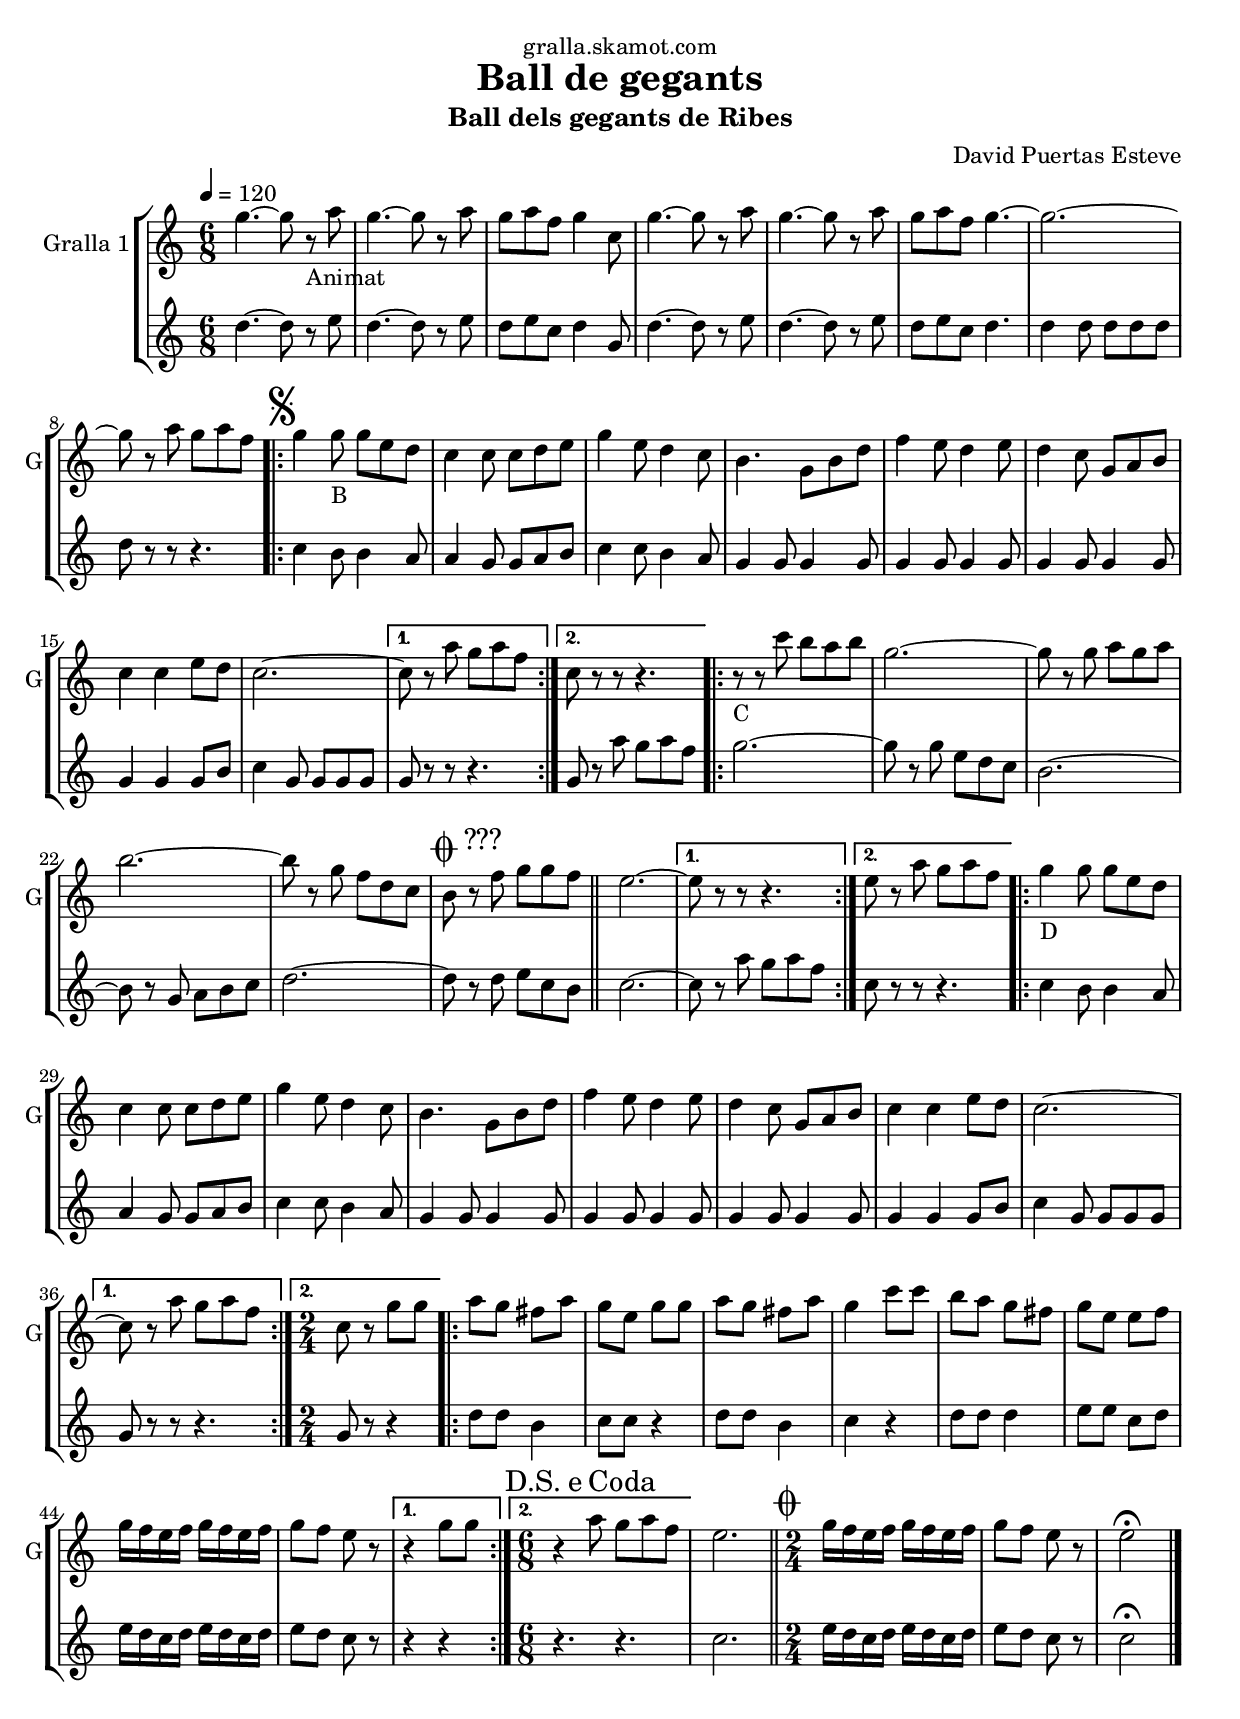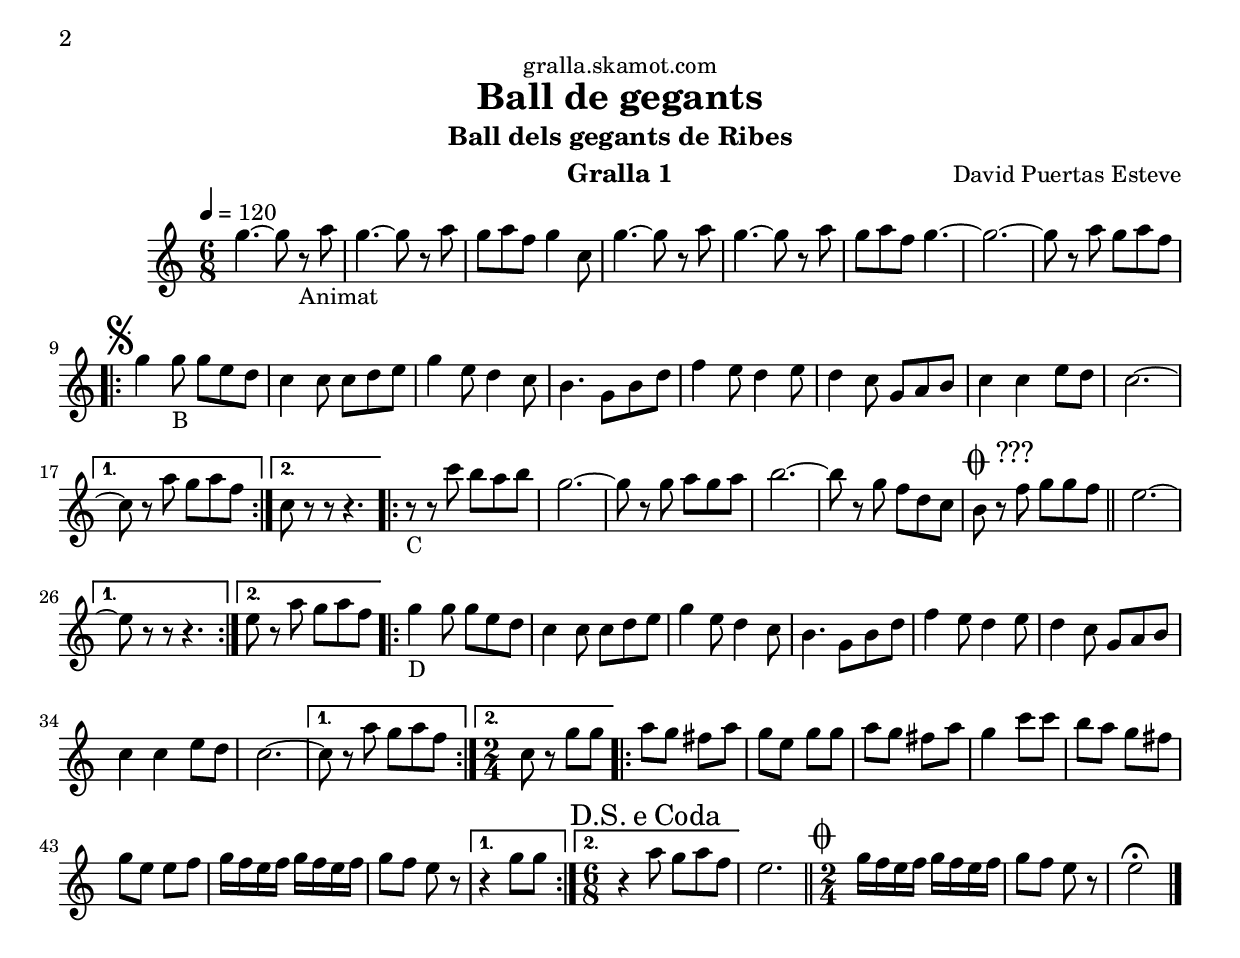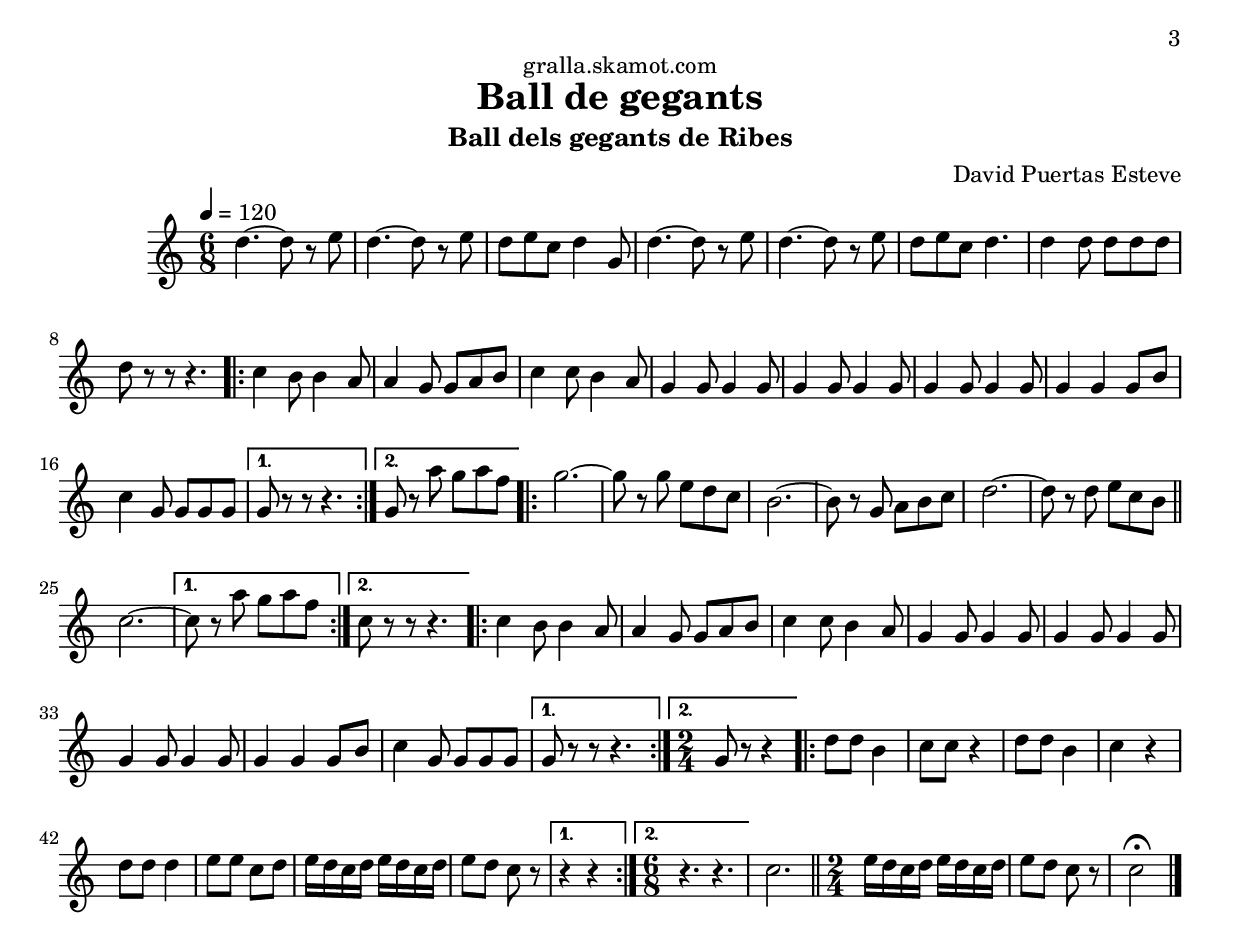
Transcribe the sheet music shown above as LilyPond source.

\version "2.16.2"

\header {
  dedication="gralla.skamot.com"
  title="Ball de gegants"
  subtitle="Ball dels gegants de Ribes"
  subsubtitle=""
  poet=""
  meter=""
  piece=""
  composer="David Puertas Esteve"
  arranger=""
  opus=""
  instrument=""
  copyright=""
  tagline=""
}

liniaroAa =
\relative g''
{
  \tempo 4=120
  \clef treble
  \key c \major
  \time 6/8
  g4. ~ g8 r _"Animat" a  |
  g4. ~ g8 r a  |
  g8 a f g4 c,8  |
  g'4. ~ g8 r a  |
  %05
  g4. ~ g8 r a  |
  g8 a f g4. ~  |
  g2. ~  |
  g8 r a g a f  |
  \repeat volta 2 { \mark \markup {\musicglyph #"scripts.segno"} g4 g8 _"B" g e d  |
  %10
  c4 c8 c d e  |
  g4 e8 d4 c8  |
  b4. g8 b d  |
  f4 e8 d4 e8  |
  d4 c8 g a b  |
  %15
  c4 c e8 d  |
  c2. ~ }
  \alternative { { c8 r a' g a f }
  { c8 r r r4. } }
  \repeat volta 2 { r8 _"C" r c' b a b  |
  %20
  g2. ~  |
  g8 r g a g a  |
  b2. ~  |
  b8 r g f d c  |
  \mark \markup {\musicglyph #"scripts.coda" ???} b8 r f' g g f  \bar "||"
  %25
  e2. ~ }
  \alternative { { e8 r r r4. }
  { e8 r a g a f } }
  \repeat volta 2 { g4 _"D" g8 g e d  |
  c4 c8 c d e  |
  %30
  g4 e8 d4 c8  |
  b4. g8 b d  |
  f4 e8 d4 e8  |
  d4 c8 g a b  |
  c4 c e8 d  |
  %35
  c2. ~ }
  \alternative { { c8 r a' g a f }
  { \time 2/4 c8 r g' g } }
  \repeat volta 2 { a8  g fis a  |
  g8 e g g  |
  %40
  a8 g fis a  |
  g4 c8 c  |
  b8 a g fis  |
  g8 e e f  |
  g16 f e f g f e f  |
  %45
  g8 f e r }
  \alternative { { r4 g8 g }
  { \time 6/8 \mark \markup {D.S. e Coda} r4 a8 g a f } }
  e2.  \bar "||"
  \time 2/4   \mark \markup {\musicglyph #"scripts.coda"} g16 f e f g f e f  |
  %50
  g8 f e r  |
  e2\fermata  \bar "|."
}

liniaroAb =
\relative d''
{
  \tempo 4=120
  \clef treble
  \key c \major
  \time 6/8
  d4. ~ d8 r e  |
  d4. ~ d8 r e  |
  d8 e c d4 g,8  |
  d'4. ~ d8 r e  |
  %05
  d4. ~ d8 r e  |
  d8 e c d4.  |
  d4 d8 d d d  |
  d8 r r r4.  |
  \repeat volta 2 { c4 b8 b4 a8  |
  %10
  a4 g8 g a b  |
  c4 c8 b4 a8  |
  g4 g8 g4 g8  |
  g4 g8 g4 g8  |
  g4 g8 g4 g8  |
  %15
  g4 g g8 b  |
  c4 g8 g g g }
  \alternative { { g8 r r r4. }
  { g8 r a' g a f } }
  \repeat volta 2 { g2. ~  |
  %20
  g8 r g e d c  |
  b2. ~  |
  b8 r g a b c  |
  d2. ~  |
  d8 r d e c b  \bar "||"
  %25
  c2. ~ }
  \alternative { { c8 r a' g a f }
  { c8 r r r4. } }
  \repeat volta 2 { c4 b8 b4 a8  |
  a4 g8 g a b  |
  %30
  c4 c8 b4 a8  |
  g4 g8 g4 g8  |
  g4 g8 g4 g8  |
  g4 g8 g4 g8  |
  g4 g g8 b  |
  %35
  c4 g8 g g g }
  \alternative { { g8 r r r4. }
  { \time 2/4 g8 r r4 } }
  \repeat volta 2 { d'8 d b4  |
  c8 c r4  |
  %40
  d8 d b4  |
  c4 r  |
  d8 d d4  |
  e8 e c d  |
  e16 d c d e d c d  |
  %45
  e8 d c r }
  \alternative { { r4 r }
  { \time 6/8 r4. r } }
  c2.  \bar "||"
  \time 2/4   e16 d c d e d c d  |
  %50
  e8 d c r  |
  c2\fermata  \bar "|."
}

\bookpart {
  \score {
    \new StaffGroup {
      \override Score.RehearsalMark #'self-alignment-X = #LEFT
      <<
        \new Staff \with {instrumentName = #"Gralla 1" shortInstrumentName = #"G"} \liniaroAa
        \new Staff \with {instrumentName = #"" shortInstrumentName = #" "} \liniaroAb
      >>
    }
    \layout {}
  }
  \score { \unfoldRepeats
    \new StaffGroup {
      \override Score.RehearsalMark #'self-alignment-X = #LEFT
      <<
        \new Staff \with {instrumentName = #"Gralla 1" shortInstrumentName = #"G"} \liniaroAa
        \new Staff \with {instrumentName = #"" shortInstrumentName = #" "} \liniaroAb
      >>
    }
    \midi {
      \set Staff.midiInstrument = "oboe"
      \set DrumStaff.midiInstrument = "drums"
    }
  }
}

\bookpart {
  \header {instrument="Gralla 1"}
  \score {
    \new StaffGroup {
      \override Score.RehearsalMark #'self-alignment-X = #LEFT
      <<
        \new Staff \liniaroAa
      >>
    }
    \layout {}
  }
  \score { \unfoldRepeats
    \new StaffGroup {
      \override Score.RehearsalMark #'self-alignment-X = #LEFT
      <<
        \new Staff \liniaroAa
      >>
    }
    \midi {
      \set Staff.midiInstrument = "oboe"
      \set DrumStaff.midiInstrument = "drums"
    }
  }
}

\bookpart {
  \header {instrument=""}
  \score {
    \new StaffGroup {
      \override Score.RehearsalMark #'self-alignment-X = #LEFT
      <<
        \new Staff \liniaroAb
      >>
    }
    \layout {}
  }
  \score { \unfoldRepeats
    \new StaffGroup {
      \override Score.RehearsalMark #'self-alignment-X = #LEFT
      <<
        \new Staff \liniaroAb
      >>
    }
    \midi {
      \set Staff.midiInstrument = "oboe"
      \set DrumStaff.midiInstrument = "drums"
    }
  }
}

